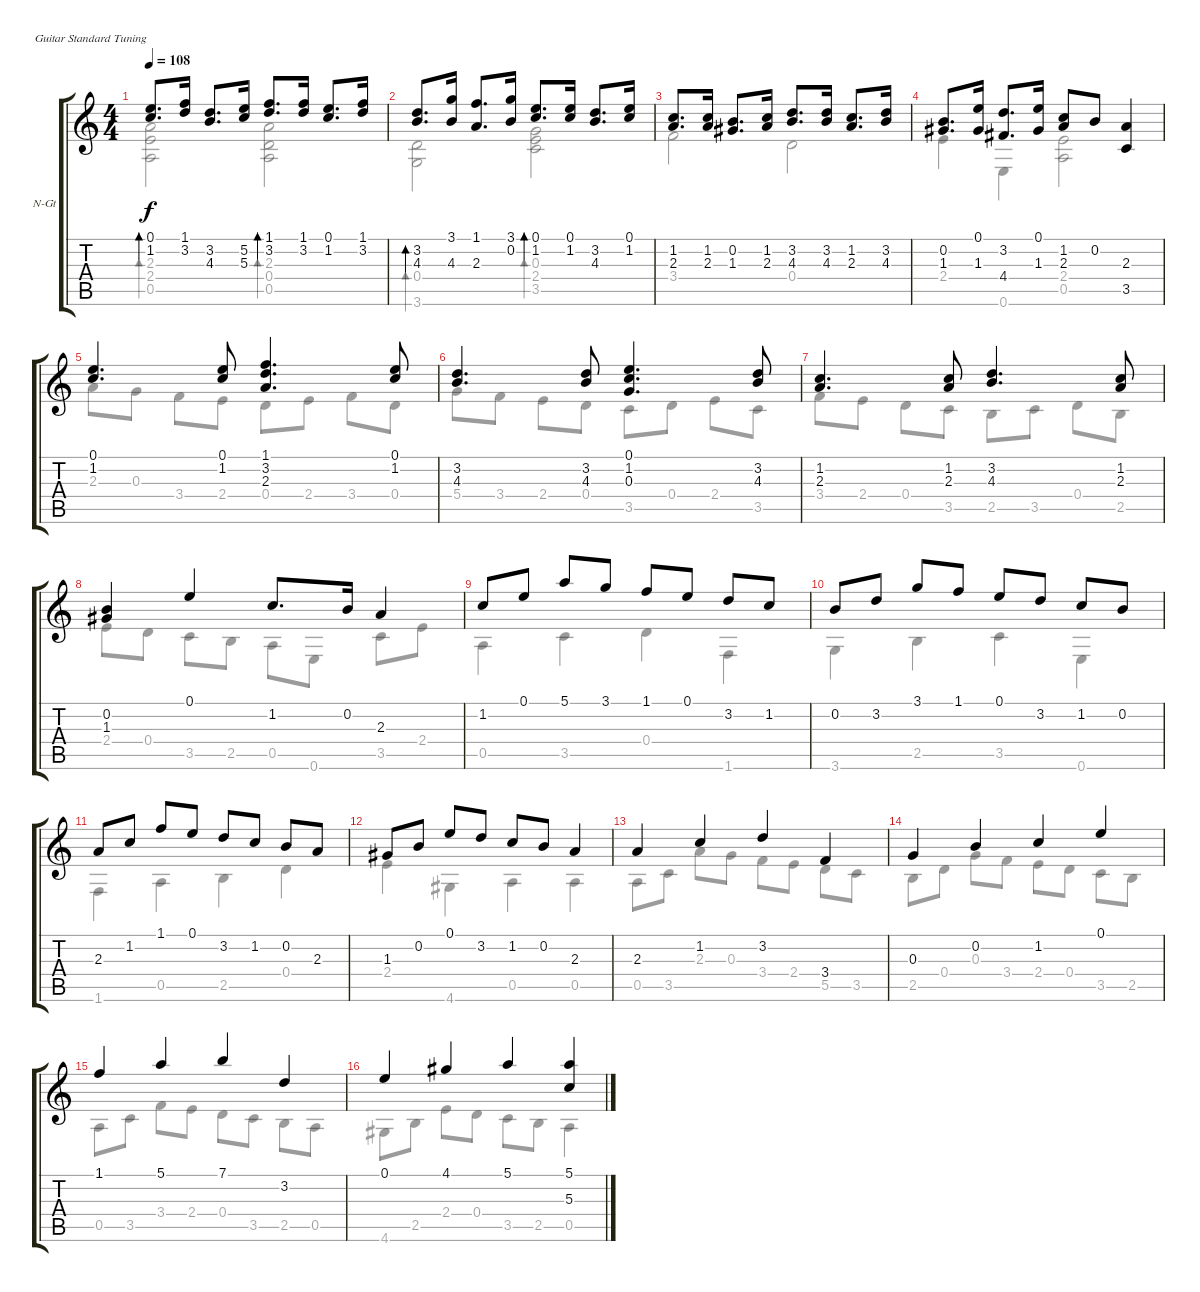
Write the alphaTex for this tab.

\bracketExtendMode groupsimilarinstruments
\firstSystemTrackNameOrientation horizontal
\otherSystemsTrackNameOrientation horizontal
\track ("Passacaille" "N-Gt") {instrument acousticguitarnylon}
\staff {score tabs}
\tuning (E4 B3 G3 D3 A2 E2)
\voice
\ts (4 4)
\beaming (8 2 2 2 2)
\tempo 108
\clef g2
\ks c
(0.1 1.2).8{d bd 0 dy f instrument acousticguitarnylon} (1.1 3.2).16 (3.2 4.3).8{d} (5.2 5.3).16 (1.1 3.2).8{d bd 0} (1.1 3.2).16 (0.1 1.2).8{d} (1.1 3.2).16 |
(3.2 4.3).8{d bd 0} (3.1 4.3).16 (1.1 2.3).8{d} (3.1 0.2).16 (0.1 1.2).8{d bd 0} (0.1 1.2).16 (3.2 4.3).8{d} (0.1 1.2).16 |
(1.2 2.3).8{d} (1.2 2.3).16 (0.2 1.3).8{d} (1.2 2.3).16 (3.2 4.3).8{d} (3.2 4.3).16 (1.2 2.3).8{d} (3.2 4.3).16 |
(0.2 1.3).8{d} (0.1 1.3).16 (3.2 4.4).8{d} (0.1 1.3).16 (1.2 2.3).8 0.2.8 (2.3 3.5).4 |
(0.1 1.2).4{d} (0.1 1.2).8 (1.1 3.2 2.3).4{d} (0.1 1.2).8 |
(3.2 4.3).4{d} (3.2 4.3).8 (0.1 1.2 0.3).4{d} (3.2 4.3).8 |
(1.2 2.3).4{d} (1.2 2.3).8 (3.2 4.3).4{d} (1.2 2.3).8 |
(0.2 1.3).4 0.1.4 1.2.8{d} 0.2.16 2.3.4 |
1.2.8 0.1.8 5.1.8 3.1.8 1.1.8 0.1.8 3.2.8 1.2.8 |
0.2.8 3.2.8 3.1.8 1.1.8 0.1.8 3.2.8 1.2.8 0.2.8 |
2.3.8 1.2.8 1.1.8 0.1.8 3.2.8 1.2.8 0.2.8 2.3.8 |
1.3.8 0.2.8 0.1.8 3.2.8 1.2.8 0.2.8 2.3.4 |
2.3.4 1.2.4 3.2.4 3.4.4 |
0.3.4 0.2.4 1.2.4 0.1.4 |
1.1.4 5.1.4 7.1.4 3.2.4 |
0.1.4 4.1.4 5.1.4 (5.1 5.3).4
\voice
\clef g2
\ottava regular
\simile none
\ks c
(2.3 2.4 0.5).2{bd 30 dy f} (2.3 0.4 0.5).2{bd 30} |
(0.4 3.6).2{bd 30} (0.3 2.4 3.5).2{bd 30} |
3.4.2 0.4.2 |
2.4.4 0.6.4 (2.4 0.5).2 |
2.3.8 0.3.8 3.4.8 2.4.8 0.4.8 2.4.8 3.4.8 0.4.8 |
5.4.8 3.4.8 2.4.8 0.4.8 3.5.8 0.4.8 2.4.8 3.5.8 |
3.4.8 2.4.8 0.4.8 3.5.8 2.5.8 3.5.8 0.4.8 2.5.8 |
2.4.8 0.4.8 3.5.8 2.5.8 0.5.8 0.6.8 3.5.8 2.4.8 |
0.5.4 3.5.4 0.4.4 1.6.4 |
3.6.4 2.5.4 3.5.4 0.6.4 |
1.6.4 0.5.4 2.5.4 0.4.4 |
2.4.4 4.6.4 0.5.4 0.5.4 |
0.5.8 3.5.8 2.3.8 0.3.8 3.4.8 2.4.8 5.5.8 3.5.8 |
2.5.8 0.4.8 0.3.8 3.4.8 2.4.8 0.4.8 3.5.8 2.5.8 |
0.5.8 3.5.8 3.4.8 2.4.8 0.4.8 3.5.8 2.5.8 0.5.8 |
4.6.8 2.5.8 2.4.8 0.4.8 3.5.8 2.5.8 0.5.4
